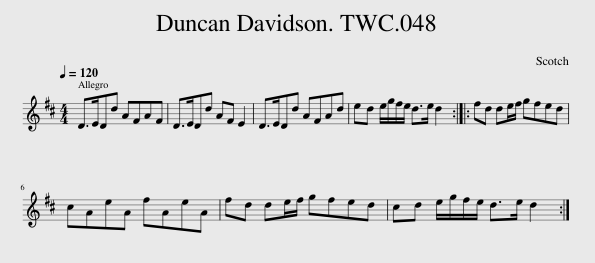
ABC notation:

X:1
L:1/8
Q:1/4=120
M:4/4
I:linebreak $
K:D
V:1 treble
V:1
 D>EDd AFAF | D>EDd AF E2 | D>EDd AFAd | ed e/g/f/e/ d>e d2 :: fd de/f/ gfed |$ %5
 cAeA fAeA | fd de/f/ gfed | cd e/g/f/e/ d>e d2 :| %8
